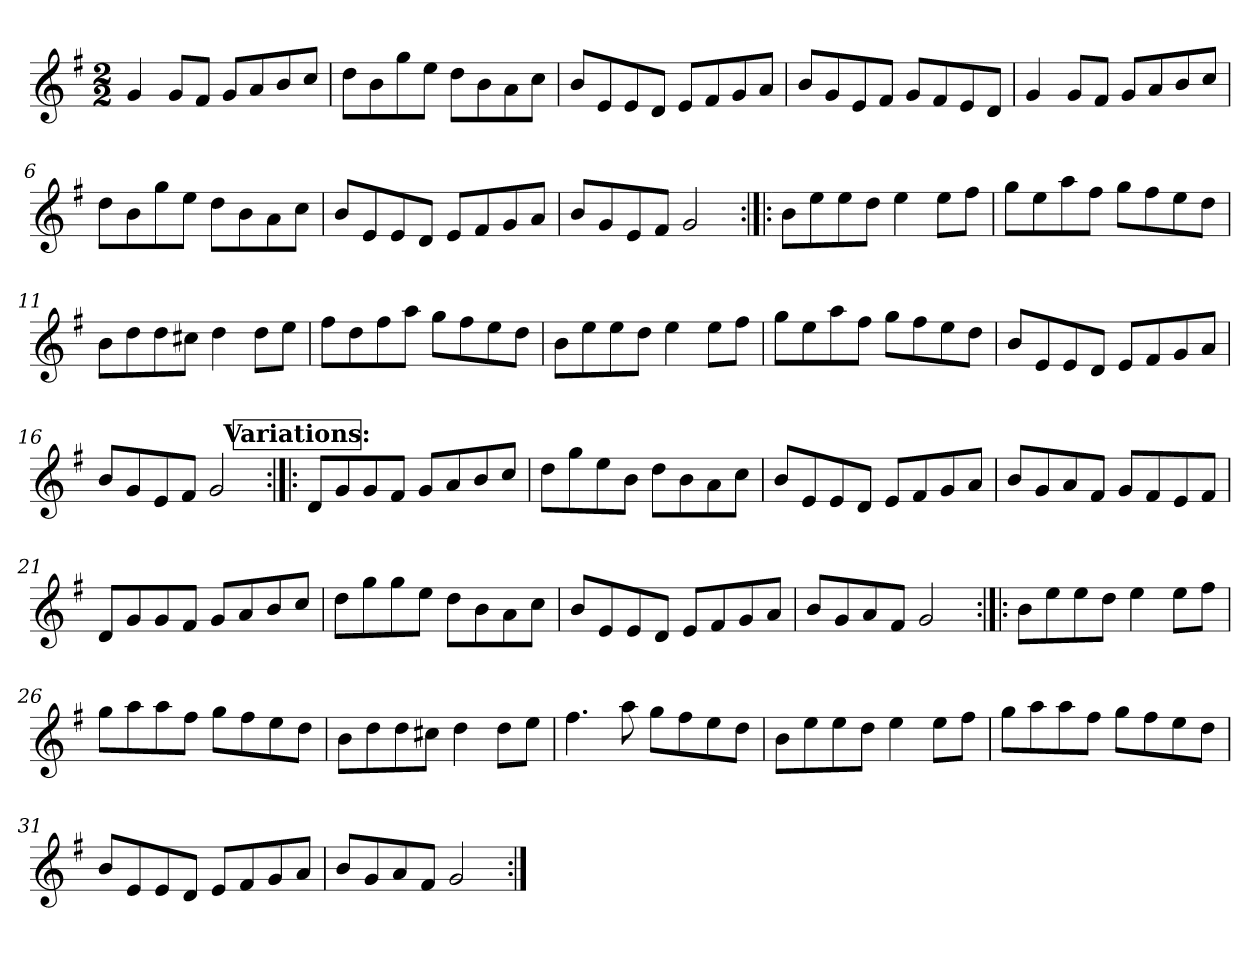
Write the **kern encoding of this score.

**kern
*part1
*staff1
*clefG2
*k[f#]
*G:
*M2/2
=1
4g/
8g/L
8f#/J
8g/L
8a/
8b/
8cc/J
=2
8dd\L
8b\
8gg\
8ee\J
8dd\L
8b\
8a\
8cc\J
=3
8b/L
8e/
8e/
8d/J
8e/L
8f#/
8g/
8a/J
=4
8b/L
8g/
8e/
8f#/J
8g/L
8f#/
8e/
8d/J
=5
4g/
8g/L
8f#/J
8g/L
8a/
8b/
8cc/J
!!LO:LB:g=z
=6
8dd\L
8b\
8gg\
8ee\J
8dd\L
8b\
8a\
8cc\J
=7
8b/L
8e/
8e/
8d/J
8e/L
8f#/
8g/
8a/J
=8
8b/L
8g/
8e/
8f#/J
2g/
=9:|!|:
8b\L
8ee\
8ee\
8dd\J
4ee\
8ee\L
8ff#\J
=10
8gg\L
8ee\
8aa\
8ff#\J
8gg\L
8ff#\
8ee\
8dd\J
=11
8b\L
8dd\
8dd\
8cc#X\J
4dd\
8dd\L
8ee\J
!!LO:LB:g=z
=12
8ff#\L
8dd\
8ff#\
8aa\J
8gg\L
8ff#\
8ee\
8dd\J
=13
8b\L
8ee\
8ee\
8dd\J
4ee\
8ee\L
8ff#\J
=14
8gg\L
8ee\
8aa\
8ff#\J
8gg\L
8ff#\
8ee\
8dd\J
=15
8b/L
8e/
8e/
8d/J
8e/L
8f#/
8g/
8a/J
=16
8b/L
8g/
8e/
8f#/J
2g/
!!LO:REH:place=s1:a:B:fs=14:t=Variations&colon;
=17:|!|:
8d/L
8g/
8g/
8f#/J
8g/L
8a/
8b/
8cc/J
!!LO:LB:g=z
=18
8dd\L
8gg\
8ee\
8b\J
8dd\L
8b\
8a\
8cc\J
=19
8b/L
8e/
8e/
8d/J
8e/L
8f#/
8g/
8a/J
=20
8b/L
8g/
8a/
8f#/J
8g/L
8f#/
8e/
8f#/J
=21
8d/L
8g/
8g/
8f#/J
8g/L
8a/
8b/
8cc/J
=22
8dd\L
8gg\
8gg\
8ee\J
8dd\L
8b\
8a\
8cc\J
!!LO:LB:g=z
=23
8b/L
8e/
8e/
8d/J
8e/L
8f#/
8g/
8a/J
=24
8b/L
8g/
8a/
8f#/J
2g/
=25:|!|:
8b\L
8ee\
8ee\
8dd\J
4ee\
8ee\L
8ff#\J
=26
8gg\L
8aa\
8aa\
8ff#\J
8gg\L
8ff#\
8ee\
8dd\J
=27
8b\L
8dd\
8dd\
8cc#X\J
4dd\
8dd\L
8ee\J
=28
4.ff#\
8aa\
8gg\L
8ff#\
8ee\
8dd\J
!!LO:LB:g=z
=29
8b\L
8ee\
8ee\
8dd\J
4ee\
8ee\L
8ff#\J
=30
8gg\L
8aa\
8aa\
8ff#\J
8gg\L
8ff#\
8ee\
8dd\J
=31
8b/L
8e/
8e/
8d/J
8e/L
8f#/
8g/
8a/J
=32
8b/L
8g/
8a/
8f#/J
2g/
=:|!
*-
